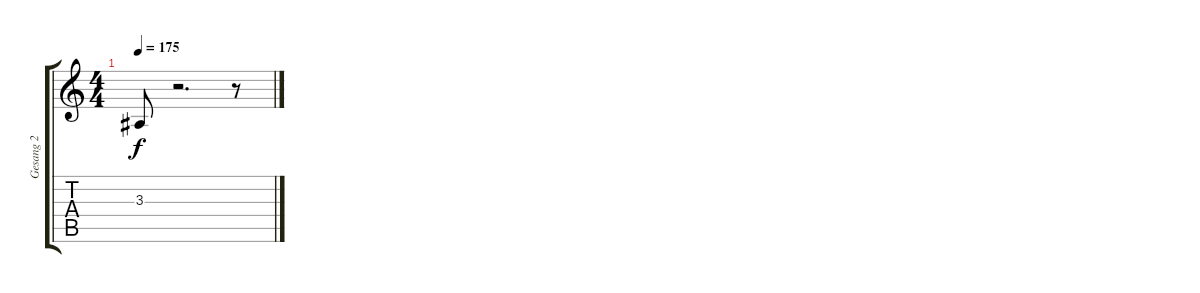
\track ("Gesang 2" "Gesang 2") {instrument lead6voice}
\staff {score tabs}
\tuning (E4 B3 G3 D3 A2 E2) {hide}
\ts (4 4)
\tempo 175
\clef g2
\ks c
3.3.8{dy f} r.2{d} r.8
